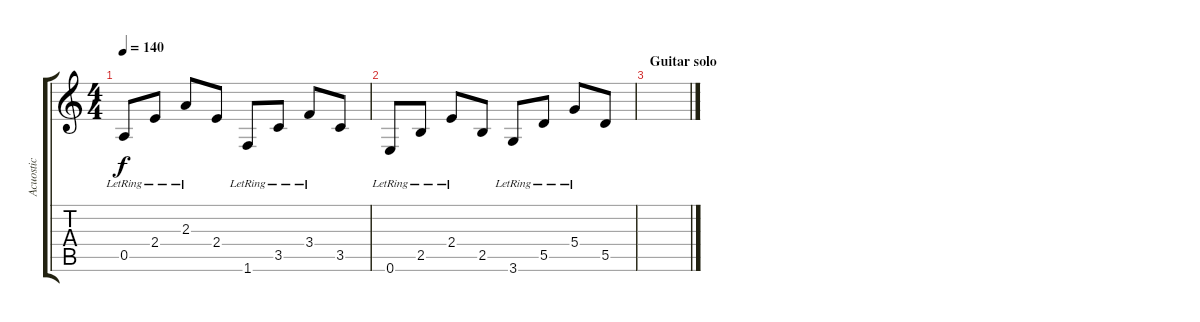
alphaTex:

\track ("Acuostic" "Acuostic") {instrument acousticguitarsteel}
\staff {score tabs}
\tuning (E4 B3 G3 D3 A2 E2) {hide}
\ts (4 4)
\tempo 140
\clef g2
\ks c
0.5{lr}.8{dy f} 2.4{lr}.8 2.3{lr}.8 2.4.8 1.6{lr}.8 3.5{lr}.8 3.4{lr}.8 3.5.8 |
0.6{lr}.8 2.5{lr}.8 2.4{lr}.8 2.5.8 3.6{lr}.8 5.5{lr}.8 5.4{lr}.8 5.5.8 |
\section ("" "Guitar solo")
